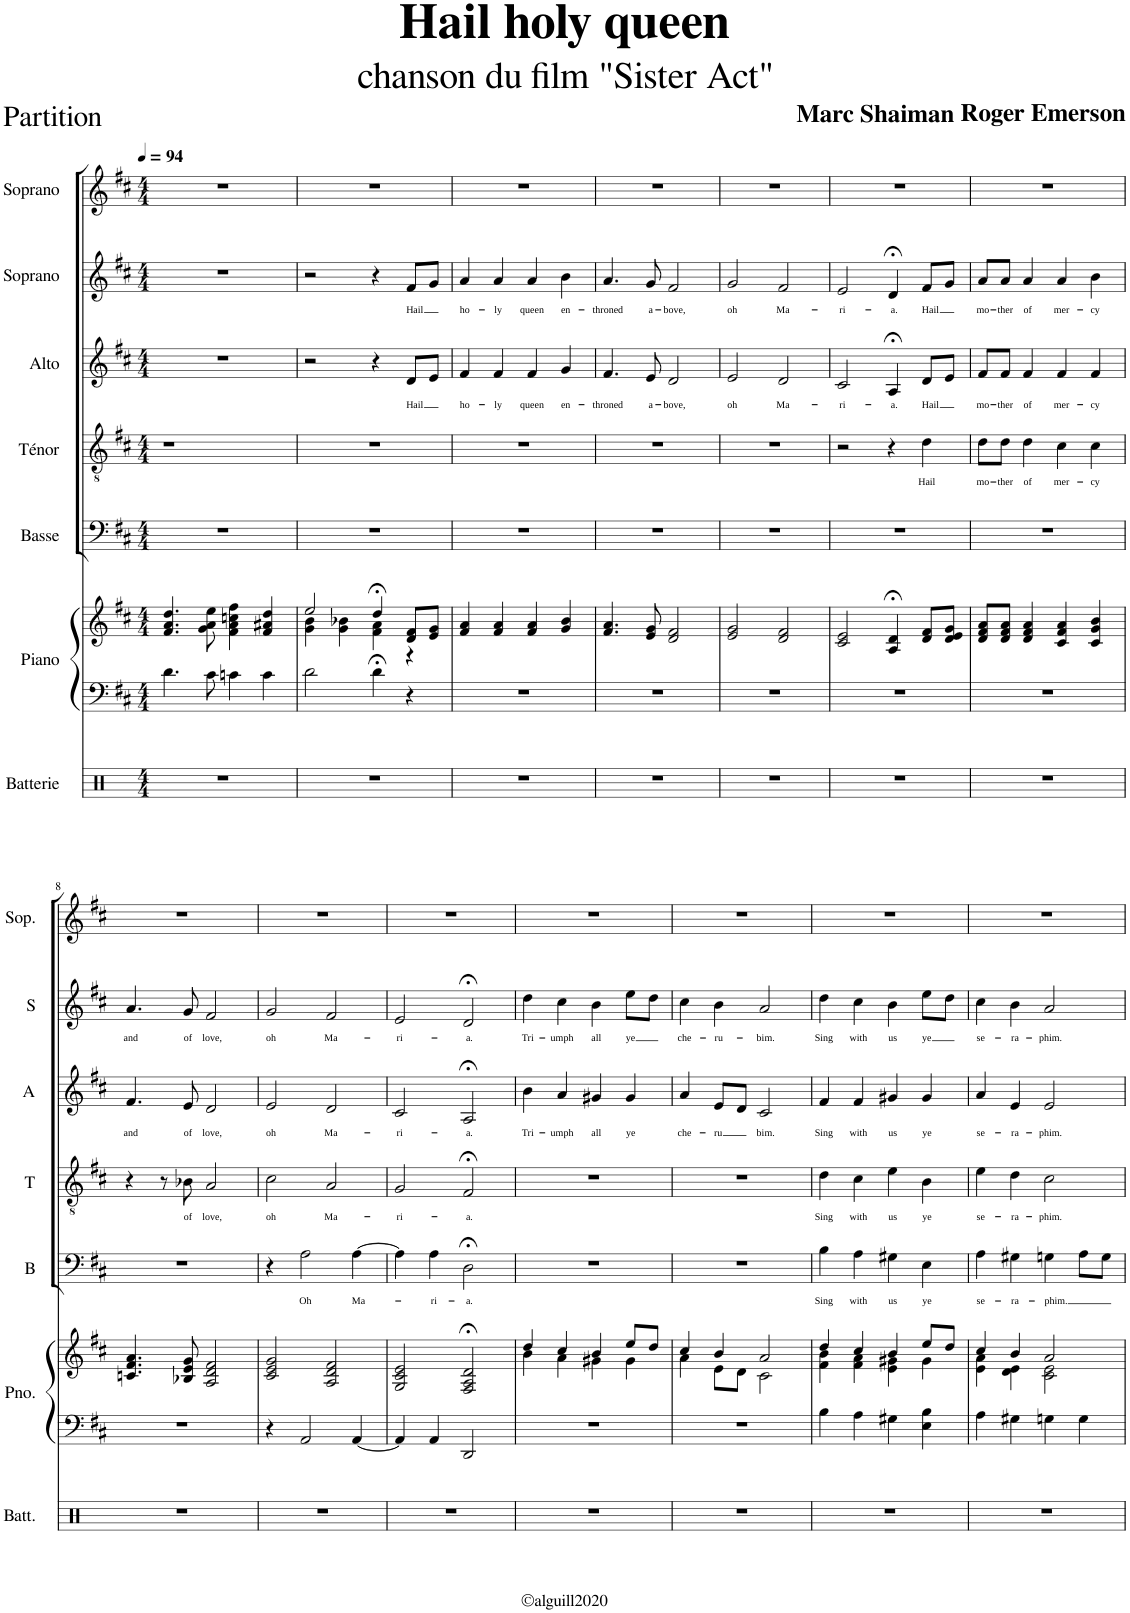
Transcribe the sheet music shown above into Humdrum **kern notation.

**kern	**kern	**kern	**kern	**text	**kern	**text	**kern	**text	**kern	**text	**kern
*part7	*part6	*part6	*part5	*part5	*part4	*part4	*part3	*part3	*part2	*part2	*part1
*staff8	*staff7	*staff6	*staff5	*staff5	*staff4	*staff4	*staff3	*staff3	*staff2	*staff2	*staff1
*I"Batterie	*I"Piano	*	*I"Basse	*	*I"Ténor	*	*I"Alto	*	*I"Soprano	*	*I"Soprano
*I'Batt.	*I'Pno.	*	*I'B	*	*I'T	*	*I'A	*	*I'S	*	*I'Sop.
*clefX	*clefF4	*clefG2	*clefF4	*	*clefGv2	*	*clefG2	*	*clefG2	*	*clefG2
*	*	*	*	*	*	*	*Trd1c2	*	*	*	*Trd1c2
*k[f#c#]	*k[f#c#]	*k[f#c#]	*k[f#c#]	*	*k[f#c#]	*	*k[f#c#]	*	*k[f#c#]	*	*k[f#c#]
*D:	*D:	*D:	*D:	*	*D:	*	*D:	*	*D:	*	*D:
*M4/4	*M4/4	*M4/4	*M4/4	*	*M4/4	*	*M4/4	*	*M4/4	*	*M4/4
*MM94	*MM94	*MM94	*MM94	*	*MM94	*	*MM94	*	*MM94	*	*MM94
=1	=1	=1	=1	=1	=1	=1	=1	=1	=1	=1	=1
1r	4.d\	4.f#/ 4.a/ 4.dd/	1r	.	1r	.	1r	.	1r	.	1r
.	8c#\	8g\ 8a\ 8ee\	.	.	.	.	.	.	.	.	.
.	4cn\	4f#\ 4a\ 4ccn\ 4ff#\	.	.	.	.	.	.	.	.	.
.	4c\	4f#/ 4a#X/ 4dd/	.	.	.	.	.	.	.	.	.
=2	=2	=2	=2	=2	=2	=2	=2	=2	=2	=2	=2
*	*	*^	*	*	*	*	*	*	*	*	*
1r	2d\	2ee/	4g\ 4b\	1r	.	1r	.	2r	.	2r	.	1r
.	.	.	4g\ 4b-X\	.	.	.	.	.	.	.	.	.
.	4d;<\	4dd/	4f#\;< 4a\;<	.	.	.	.	4r	.	4r	.	.
!	!	!	!	!	!	!	!	!	!LO:LY:b	!	!LO:LY:b	!
.	4r	8d/ 8f#/L	4r	.	.	.	.	8d/L	Hail	8f#/L	Hail	.
.	.	8e/ 8g/J	.	.	.	.	.	8e/J	.	8g/J	.	.
*	*	*v	*v	*	*	*	*	*	*	*	*	*
=3	=3	=3	=3	=3	=3	=3	=3	=3	=3	=3	=3
!	!	!	!	!	!	!	!	!LO:LY:b	!	!LO:LY:b	!
1r	1r	4f#/ 4a/	1r	.	1r	.	4f#/	ho-	4a/	ho-	1r
!	!	!	!	!	!	!	!	!LO:LY:b	!	!LO:LY:b	!
.	.	4f#/ 4a/	.	.	.	.	4f#/	-ly	4a/	-ly	.
!	!	!	!	!	!	!	!	!LO:LY:b	!	!LO:LY:b	!
.	.	4f#/ 4a/	.	.	.	.	4f#/	queen	4a/	queen	.
!	!	!	!	!	!	!	!	!LO:LY:b	!	!LO:LY:b	!
.	.	4g/ 4b/	.	.	.	.	4g/	en-	4b\	en-	.
=4	=4	=4	=4	=4	=4	=4	=4	=4	=4	=4	=4
!	!	!	!	!	!	!	!	!LO:LY:b	!	!LO:LY:b	!
1r	1r	4.f#/ 4.a/	1r	.	1r	.	4.f#/	-throned	4.a/	-throned	1r
!	!	!	!	!	!	!	!	!LO:LY:b	!	!LO:LY:b	!
.	.	8e/ 8g/	.	.	.	.	8e/	a-	8g/	a-	.
!	!	!	!	!	!	!	!	!LO:LY:b	!	!LO:LY:b	!
.	.	2d/ 2f#/	.	.	.	.	2d/	-bove,	2f#/	-bove,	.
=5	=5	=5	=5	=5	=5	=5	=5	=5	=5	=5	=5
!	!	!	!	!	!	!	!	!LO:LY:b	!	!LO:LY:b	!
1r	1r	2e/ 2g/	1r	.	1r	.	2e/	oh	2g/	oh	1r
!	!	!	!	!	!	!	!	!LO:LY:b	!	!LO:LY:b	!
.	.	2d/ 2f#/	.	.	.	.	2d/	Ma-	2f#/	Ma-	.
=6	=6	=6	=6	=6	=6	=6	=6	=6	=6	=6	=6
!	!	!	!	!	!	!	!	!LO:LY:b	!	!LO:LY:b	!
1r	1r	2c#/ 2e/	1r	.	2r	.	2c#/	-ri-	2e/	-ri-	1r
!	!	!	!	!	!	!	!	!LO:LY:b	!	!LO:LY:b	!
.	.	4A/;< 4d/;<	.	.	4r	.	4A;</	-a.	4d;</	-a.	.
!	!	!	!	!	!	!LO:LY:b	!	!LO:LY:b	!	!LO:LY:b	!
.	.	8d/ 8f#/L	.	.	4d\	Hail	8d/L	Hail	8f#/L	Hail	.
.	.	8d/ 8e/ 8g/J	.	.	.	.	8e/J	.	8g/J	.	.
=7	=7	=7	=7	=7	=7	=7	=7	=7	=7	=7	=7
!	!	!	!	!	!	!LO:LY:b	!	!LO:LY:b	!	!LO:LY:b	!
1r	1r	8d/ 8f#/ 8a/L	1r	.	8d\L	mo-	8f#/L	mo-	8a/L	mo-	1r
!	!	!	!	!	!	!LO:LY:b	!	!LO:LY:b	!	!LO:LY:b	!
.	.	8d/ 8f#/ 8a/J	.	.	8d\J	-ther	8f#/J	-ther	8a/J	-ther	.
!	!	!	!	!	!	!LO:LY:b	!	!LO:LY:b	!	!LO:LY:b	!
.	.	4d/ 4f#/ 4a/	.	.	4d\	of	4f#/	of	4a/	of	.
!	!	!	!	!	!	!LO:LY:b	!	!LO:LY:b	!	!LO:LY:b	!
.	.	4c#/ 4f#/ 4a/	.	.	4c#\	mer-	4f#/	mer-	4a/	mer-	.
!	!	!	!	!	!	!LO:LY:b	!	!LO:LY:b	!	!LO:LY:b	!
.	.	4c#/ 4g/ 4b/	.	.	4c#\	-cy	4f#/	-cy	4b\	-cy	.
!!LO:LB:g=z
=8	=8	=8	=8	=8	=8	=8	=8	=8	=8	=8	=8
!	!	!	!	!	!	!	!	!LO:LY:b	!	!LO:LY:b	!
1r	1r	4.cn/ 4.f#/ 4.a/	1r	.	4r	.	4.f#/	and	4.a/	and	1r
.	.	.	.	.	8r	.	.	.	.	.	.
!	!	!	!	!	!	!LO:LY:b	!	!LO:LY:b	!	!LO:LY:b	!
.	.	8B-X/ 8e/ 8g/	.	.	8B-X\	of	8e/	of	8g/	of	.
!	!	!	!	!	!	!LO:LY:b	!	!LO:LY:b	!	!LO:LY:b	!
.	.	2A/ 2d/ 2f#/	.	.	2A/	love,	2d/	love,	2f#/	love,	.
=9	=9	=9	=9	=9	=9	=9	=9	=9	=9	=9	=9
!	!	!	!	!	!	!LO:LY:b	!	!LO:LY:b	!	!LO:LY:b	!
1r	4r	2c#/ 2e/ 2g/	4r	.	2c#\	oh	2e/	oh	2g/	oh	1r
!	!	!	!	!LO:LY:b	!	!	!	!	!	!	!
.	2AA/	.	2A\	Oh	.	.	.	.	.	.	.
!	!	!	!	!	!	!LO:LY:b	!	!LO:LY:b	!	!LO:LY:b	!
.	.	2A/ 2d/ 2f#/	.	.	2A/	Ma-	2d/	Ma-	2f#/	Ma-	.
!	!	!	!	!LO:LY:b	!	!	!	!	!	!	!
.	[4AA/	.	[4A\	Ma-	.	.	.	.	.	.	.
=10	=10	=10	=10	=10	=10	=10	=10	=10	=10	=10	=10
!	!	!	!	!	!	!LO:LY:b	!	!LO:LY:b	!	!LO:LY:b	!
1r	4AA/]	2G/ 2c#/ 2e/	4A\]	.	2G/	-ri-	2c#/	-ri-	2e/	-ri-	1r
!	!	!	!	!LO:LY:b	!	!	!	!	!	!	!
.	4AA/	.	4A\	-ri-	.	.	.	.	.	.	.
!	!	!	!	!LO:LY:b	!	!LO:LY:b	!	!LO:LY:b	!	!LO:LY:b	!
.	2DD/	2F#/;< 2A/;< 2d/;<	2D;<\	-a.	2F#;</	-a.	2A;</	-a.	2d;</	-a.	.
=11	=11	=11	=11	=11	=11	=11	=11	=11	=11	=11	=11
*	*	*^	*	*	*	*	*	*	*	*	*
!	!	!	!	!	!	!	!	!	!LO:LY:b	!	!LO:LY:b	!
1r	1r	4dd/	4b\	1r	.	1r	.	4b\	Tri-	4dd\	Tri-	1r
!	!	!	!	!	!	!	!	!	!LO:LY:b	!	!LO:LY:b	!
.	.	4cc#/	4a\	.	.	.	.	4a/	-umph	4cc#\	-umph	.
!	!	!	!	!	!	!	!	!	!LO:LY:b	!	!LO:LY:b	!
.	.	4b/	4g#X\	.	.	.	.	4g#X/	all	4b\	all	.
!	!	!	!	!	!	!	!	!	!LO:LY:b	!	!LO:LY:b	!
.	.	8ee/L	4g#\	.	.	.	.	4g#/	ye	8ee\L	ye	.
.	.	8dd/J	.	.	.	.	.	.	.	8dd\J	.	.
=12	=12	=12	=12	=12	=12	=12	=12	=12	=12	=12	=12	=12
!	!	!	!	!	!	!	!	!	!LO:LY:b	!	!LO:LY:b	!
1r	1r	4cc#/	4a\	1r	.	1r	.	4a/	che-	4cc#\	che-	1r
!	!	!	!	!	!	!	!	!	!LO:LY:b	!	!LO:LY:b	!
.	.	4b/	8e\L	.	.	.	.	8e/L	-ru	4b\	-ru-	.
.	.	.	8d\J	.	.	.	.	8d/J	.	.	.	.
!	!	!	!	!	!	!	!	!	!LO:LY:b	!	!LO:LY:b	!
.	.	2a/	2c#\	.	.	.	.	2c#/	bim.	2a/	-bim.	.
=13	=13	=13	=13	=13	=13	=13	=13	=13	=13	=13	=13	=13
!	!	!	!	!	!LO:LY:b	!	!LO:LY:b	!	!LO:LY:b	!	!LO:LY:b	!
1r	4B\	4dd/	4f#\ 4b\	4B\	Sing	4d\	Sing	4f#/	Sing	4dd\	Sing	1r
!	!	!	!	!	!LO:LY:b	!	!LO:LY:b	!	!LO:LY:b	!	!LO:LY:b	!
.	4A\	4cc#/	4f#\ 4a\	4A\	with	4c#\	with	4f#/	with	4cc#\	with	.
!	!	!	!	!	!LO:LY:b	!	!LO:LY:b	!	!LO:LY:b	!	!LO:LY:b	!
.	4G#X\	4b/	4e\ 4g#X\	4G#X\	us	4e\	us	4g#X/	us	4b\	us	.
!	!	!	!	!	!LO:LY:b	!	!LO:LY:b	!	!LO:LY:b	!	!LO:LY:b	!
.	4E\ 4B\	8ee/L	4g#\	4E\	ye	4B\	ye	4g#/	ye	8ee\L	ye	.
.	.	8dd/J	.	.	.	.	.	.	.	8dd\J	.	.
=14	=14	=14	=14	=14	=14	=14	=14	=14	=14	=14	=14	=14
!	!	!	!	!	!LO:LY:b	!	!LO:LY:b	!	!LO:LY:b	!	!LO:LY:b	!
1r	4A\	4cc#/	4e\ 4a\	4A\	se-	4e\	se-	4a/	se-	4cc#\	se-	1r
!	!	!	!	!	!LO:LY:b	!	!LO:LY:b	!	!LO:LY:b	!	!LO:LY:b	!
.	4G#X\	4b/	4d\ 4e\	4G#X\	-ra-	4d\	-ra-	4e/	-ra-	4b\	-ra-	.
!	!	!	!	!	!LO:LY:b	!	!LO:LY:b	!	!LO:LY:b	!	!LO:LY:b	!
.	4Gn\	2a/	2c#\ 2e\	4Gn\	-phim.	2c#\	-phim.	2e/	-phim.	2a/	-phim.	.
.	4G\	.	.	8A\L	.	.	.	.	.	.	.	.
.	.	.	.	8G\J	.	.	.	.	.	.	.	.
*	*	*v	*v	*	*	*	*	*	*	*	*	*
=	=	=	=	=	=	=	=	=	=	=	=
*-	*-	*-	*-	*-	*-	*-	*-	*-	*-	*-	*-
